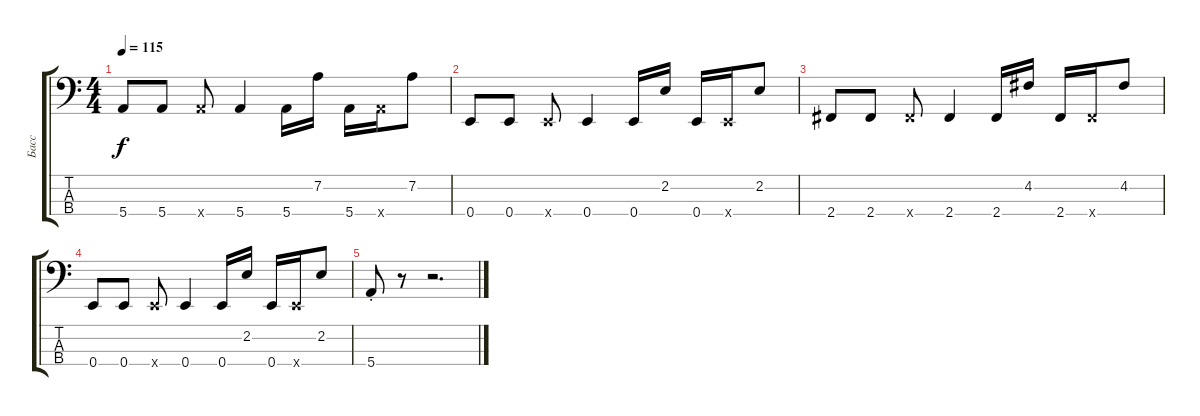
\track ("Басс" "Басс") {instrument electricbassfinger}
\staff {score tabs}
\tuning (G2 D2 A1 E1) {hide}
\ts (4 4)
\tempo 115
\clef f4
\ks c
5.4.8{dy f} 5.4.8 5.4{x}.8 5.4.4 5.4.16 7.2.16 5.4.16 5.4{x}.16 7.2.8 |
0.4.8 0.4.8 0.4{x}.8 0.4.4 0.4.16 2.2.16 0.4.16 0.4{x}.16 2.2.8 |
2.4.8 2.4.8 2.4{x}.8 2.4.4 2.4.16 4.2.16 2.4.16 2.4{x}.16 4.2.8 |
0.4.8 0.4.8 0.4{x}.8 0.4.4 0.4.16 2.2.16 0.4.16 0.4{x}.16 2.2.8 |
5.4{st}.8 r.8 r.2{d}
